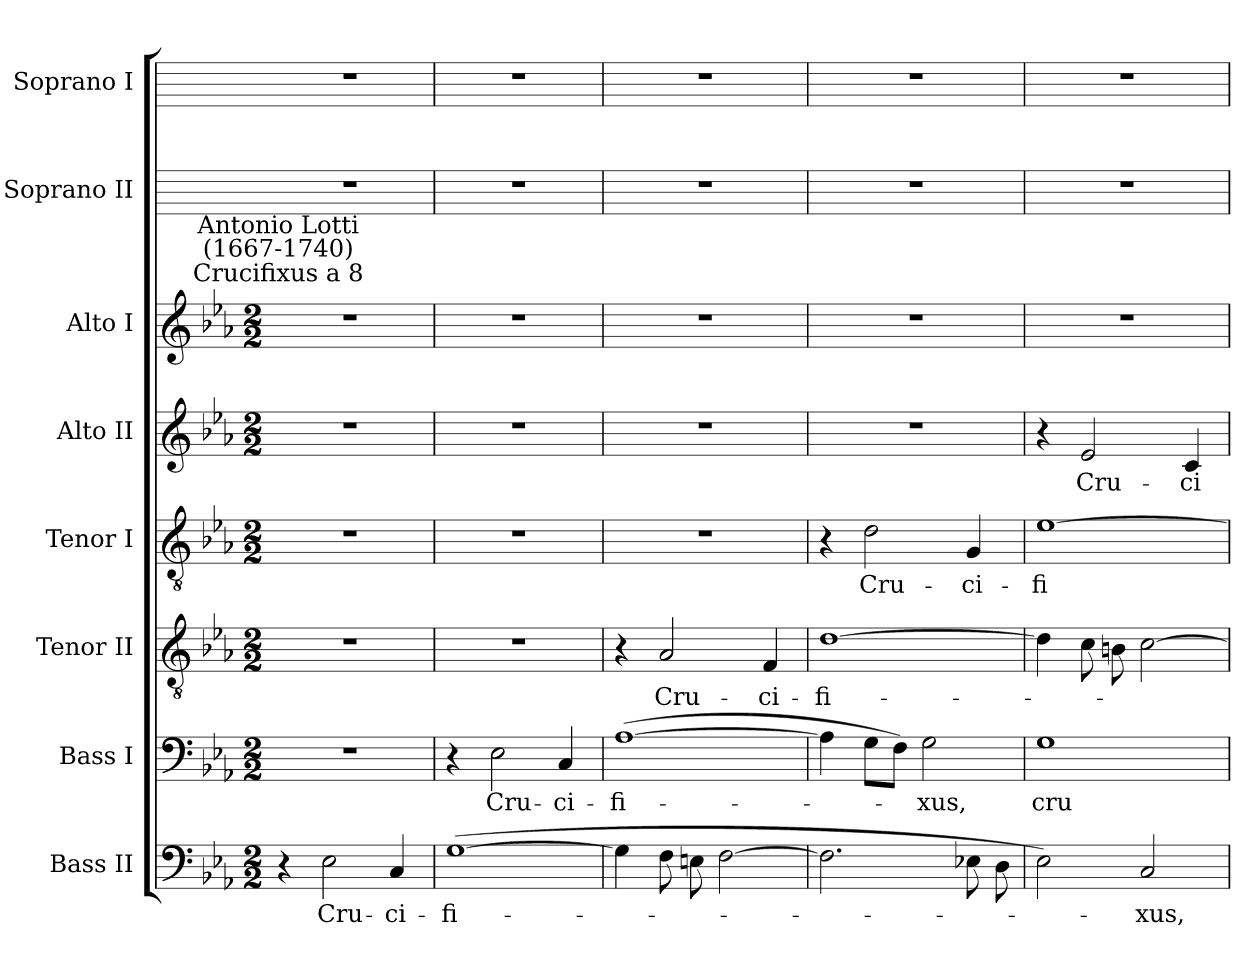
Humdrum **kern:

**kern	**text	**kern	**text	**kern	**text	**kern	**text	**kern	**text	**kern	**kern	**kern
*part8	*part8	*part7	*part7	*part6	*part6	*part5	*part5	*part4	*part4	*part3	*part2	*part1
*staff8	*staff8	*staff7	*staff7	*staff6	*staff6	*staff5	*staff5	*staff4	*staff4	*staff3	*staff2	*staff1
*I"Bass II	*	*I"Bass I	*	*I"Tenor II	*	*I"Tenor I	*	*I"Alto II	*	*I"Alto I	*I"Soprano II	*I"Soprano I
*I'B II	*	*I'B I	*	*I'T II	*	*I'T I	*	*I'A II	*	*I'A I	*I'S II	*I'S I
*clefF4	*	*clefF4	*	*clefGv2	*	*clefGv2	*	*clefG2	*	*clefG2	*	*
*k[b-e-a-]	*	*k[b-e-a-]	*	*k[b-e-a-]	*	*k[b-e-a-]	*	*k[b-e-a-]	*	*k[b-e-a-]	*	*
*E-:	*	*E-:	*	*E-:	*	*E-:	*	*E-:	*	*E-:	*	*
*M2/2	*	*M2/2	*	*M2/2	*	*M2/2	*	*M2/2	*	*M2/2	*	*
=1	=1	=1	=1	=1	=1	=1	=1	=1	=1	=1	=1	=1
!	!	!	!	!	!	!	!	!	!	!LO:TX:a:cj:t=Crucifixus a 8	!	!
!	!	!	!	!	!	!	!	!	!	!LO:TX:a:cj:t=Antonio Lotti\n(1667-1740)	!	!
4r	.	1r	.	1r	.	1r	.	1r	.	1r	1r	1r
!	!LO:LY:b	!	!	!	!	!	!	!	!	!	!	!
2E-	Cru-	.	.	.	.	.	.	.	.	.	.	.
!	!LO:LY:b	!	!	!	!	!	!	!	!	!	!	!
4C	-ci-	.	.	.	.	.	.	.	.	.	.	.
=2	=2	=2	=2	=2	=2	=2	=2	=2	=2	=2	=2	=2
!	!LO:LY:b	!	!	!	!	!	!	!	!	!	!	!
(>[1G	-fi-	4r	.	1r	.	1r	.	1r	.	1r	1r	1r
!	!	!	!LO:LY:b	!	!	!	!	!	!	!	!	!
.	.	2E-	Cru-	.	.	.	.	.	.	.	.	.
!	!	!	!LO:LY:b	!	!	!	!	!	!	!	!	!
.	.	4C	-ci-	.	.	.	.	.	.	.	.	.
=3	=3	=3	=3	=3	=3	=3	=3	=3	=3	=3	=3	=3
!	!	!	!LO:LY:b	!	!	!	!	!	!	!	!	!
4G]	.	(>[1A-	-fi-	4r	.	1r	.	1r	.	1r	1r	1r
!	!	!	!	!	!LO:LY:b	!	!	!	!	!	!	!
8FL	.	.	.	2A-	Cru-	.	.	.	.	.	.	.
8En	.	.	.	.	.	.	.	.	.	.	.	.
[2F	.	.	.	.	.	.	.	.	.	.	.	.
!	!	!	!	!	!LO:LY:b	!	!	!	!	!	!	!
.	.	.	.	4F	-ci-	.	.	.	.	.	.	.
=4	=4	=4	=4	=4	=4	=4	=4	=4	=4	=4	=4	=4
!	!	!	!	!	!LO:LY:b	!	!	!	!	!	!	!
2.F]	.	4A-]	.	[1d	-fi-	4r	.	1r	.	1r	1r	1r
!	!	!	!	!	!	!	!LO:LY:b	!	!	!	!	!
.	.	8GL	.	.	.	2d	Cru-	.	.	.	.	.
.	.	8FJ)	.	.	.	.	.	.	.	.	.	.
!	!	!	!LO:LY:b	!	!	!	!	!	!	!	!	!
.	.	2G	xus,	.	.	.	.	.	.	.	.	.
!	!	!	!	!	!	!	!LO:LY:b	!	!	!	!	!
8E-X	.	.	.	.	.	4G	-ci-	.	.	.	.	.
8D	.	.	.	.	.	.	.	.	.	.	.	.
=5	=5	=5	=5	=5	=5	=5	=5	=5	=5	=5	=5	=5
!	!	!	!LO:LY:b	!	!	!	!LO:LY:b	!	!	!	!	!
2E-)	.	1G	cru-	4d]	.	[1e-	-fi-	4r	.	1r	1r	1r
!	!	!	!	!	!	!	!	!	!LO:LY:b	!	!	!
.	.	.	.	8cL	.	.	.	2e-	Cru-	.	.	.
.	.	.	.	8Bn	.	.	.	.	.	.	.	.
!	!LO:LY:b	!	!	!	!	!	!	!	!	!	!	!
2C	xus,	.	.	[2c	.	.	.	.	.	.	.	.
!	!	!	!	!	!	!	!	!	!LO:LY:b	!	!	!
.	.	.	.	.	.	.	.	4c	-ci-	.	.	.
=	=	=	=	=	=	=	=	=	=	=	=	=
*-	*-	*-	*-	*-	*-	*-	*-	*-	*-	*-	*-	*-
